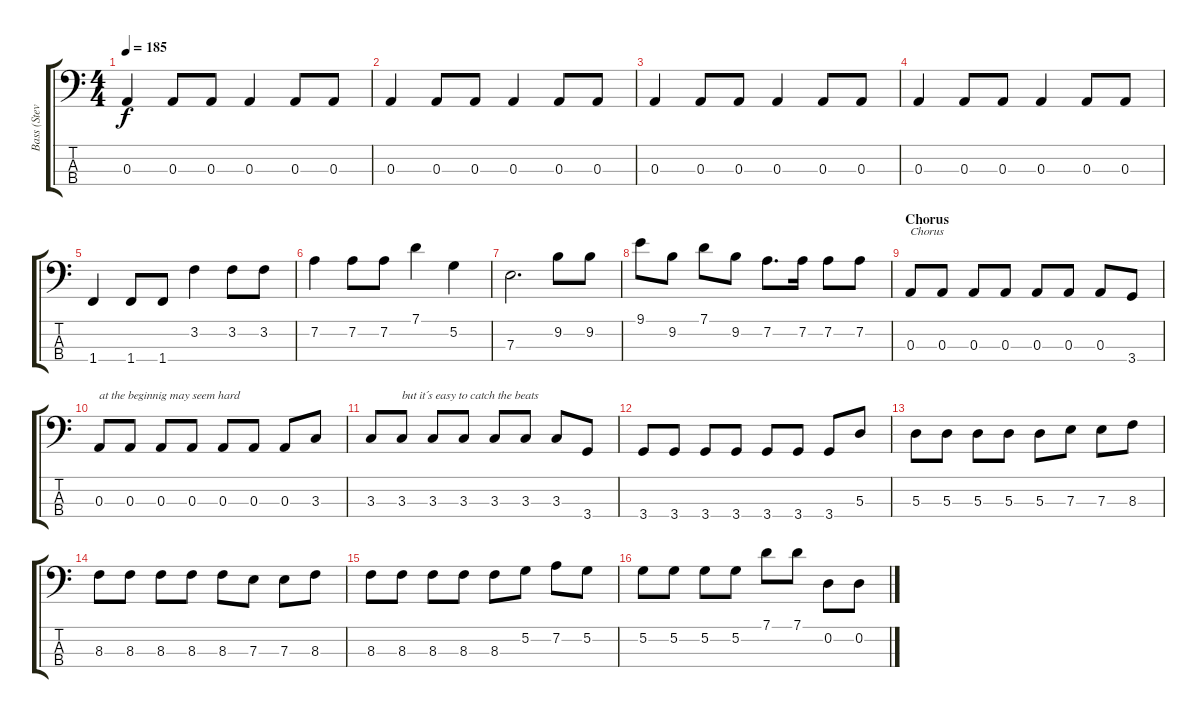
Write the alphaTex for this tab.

\track ("Bass (Steve Harris" "Bass (Stev") {instrument electricbassfinger}
\staff {score tabs}
\tuning (G2 D2 A1 E1) {hide}
\ts (4 4)
\tempo 185
\clef f4
\ks c
0.3.4{dy f} 0.3.8 0.3.8 0.3.4 0.3.8 0.3.8 |
0.3.4 0.3.8 0.3.8 0.3.4 0.3.8 0.3.8 |
0.3.4 0.3.8 0.3.8 0.3.4 0.3.8 0.3.8 |
0.3.4 0.3.8 0.3.8 0.3.4 0.3.8 0.3.8 |
1.4.4 1.4.8 1.4.8 3.2.4 3.2.8 3.2.8 |
7.2.4 7.2.8 7.2.8 7.1.4 5.2.4 |
7.3.2{d} 9.2.8 9.2.8 |
9.1.8 9.2.8 7.1.8 9.2.8 7.2.8{d} 7.2.16 7.2.8 7.2.8 |
\section ("" "Chorus")
0.3.8{txt "Chorus"} 0.3.8 0.3.8 0.3.8 0.3.8 0.3.8 0.3.8 3.4.8 |
0.3.8{txt "at the beginnig may seem hard"} 0.3.8 0.3.8 0.3.8 0.3.8 0.3.8 0.3.8 3.3.8 |
3.3.8 3.3.8{txt "but it´s easy to catch the beats"} 3.3.8 3.3.8 3.3.8 3.3.8 3.3.8 3.4.8 |
3.4.8 3.4.8 3.4.8 3.4.8 3.4.8 3.4.8 3.4.8 5.3.8 |
5.3.8 5.3.8 5.3.8 5.3.8 5.3.8 7.3.8 7.3.8 8.3.8 |
8.3.8 8.3.8 8.3.8 8.3.8 8.3.8 7.3.8 7.3.8 8.3.8 |
8.3.8 8.3.8 8.3.8 8.3.8 8.3.8 5.2.8 7.2.8 5.2.8 |
5.2.8 5.2.8 5.2.8 5.2.8 7.1.8 7.1.8 0.2.8 0.2.8
